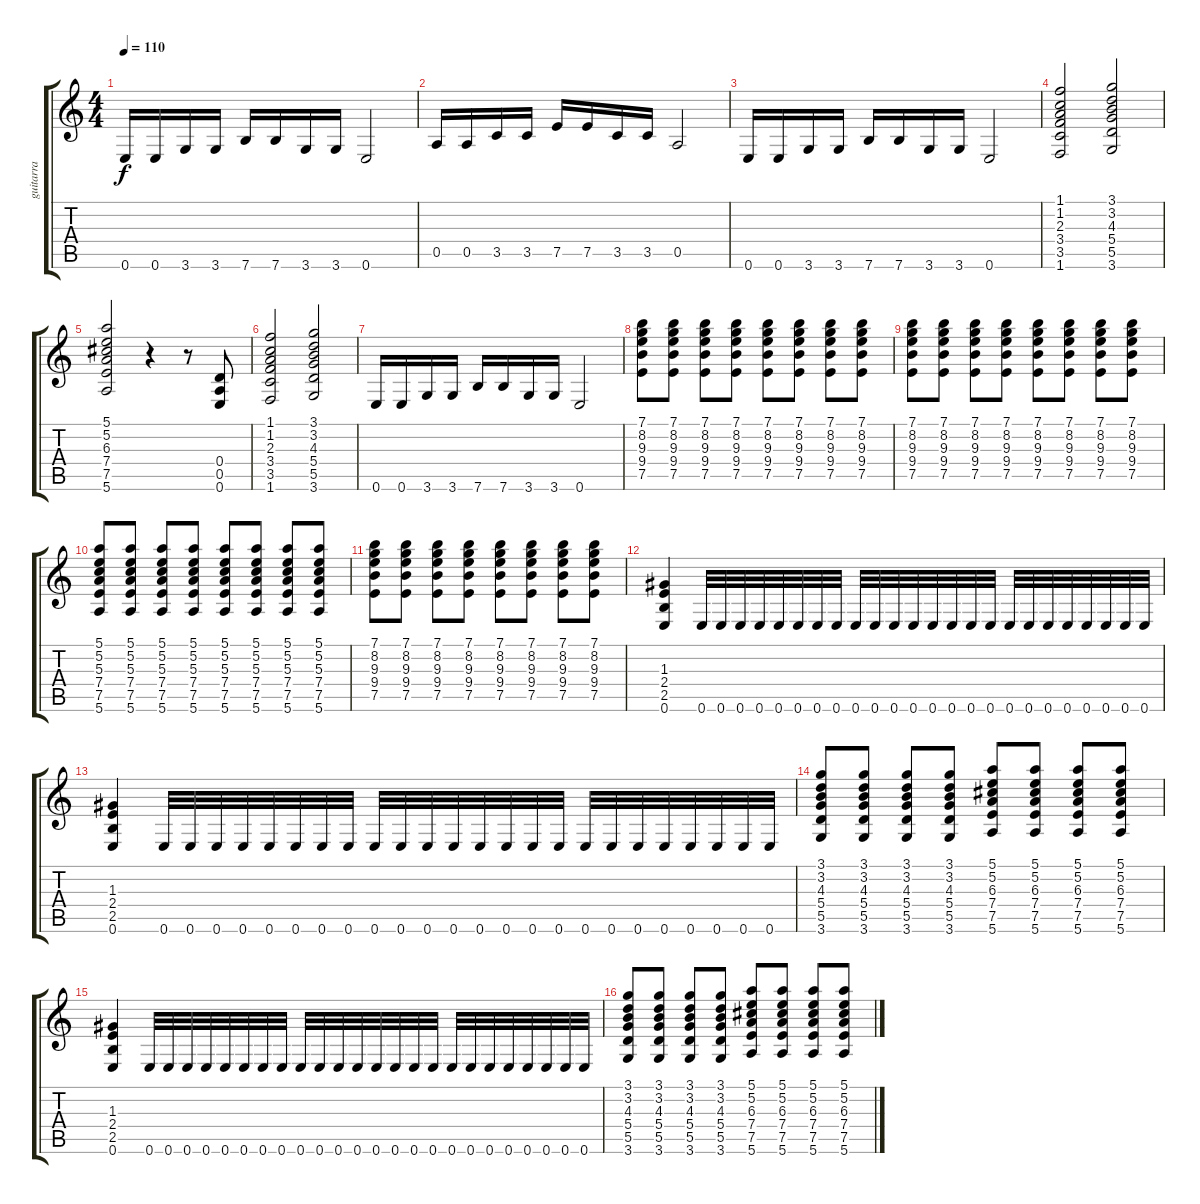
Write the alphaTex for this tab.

\track ("guitarra" "guitarra") {instrument overdrivenguitar}
\staff {score tabs}
\tuning (E4 B3 G3 D3 A2 E2) {hide}
\ts (4 4)
\tempo 110
\clef g2
\ks c
0.6.16{dy f} 0.6.16 3.6.16 3.6.16 7.6.16 7.6.16 3.6.16 3.6.16 0.6.2 |
0.5.16 0.5.16 3.5.16 3.5.16 7.5.16 7.5.16 3.5.16 3.5.16 0.5.2 |
0.6.16 0.6.16 3.6.16 3.6.16 7.6.16 7.6.16 3.6.16 3.6.16 0.6.2 |
(1.1 1.2 2.3 3.4 3.5 1.6).2 (3.1 3.2 4.3 5.4 5.5 3.6).2 |
(5.1 5.2 6.3 7.4 7.5 5.6).2 r.4 r.8 (0.4 0.5 0.6).8 |
(1.1 1.2 2.3 3.4 3.5 1.6).2 (3.1 3.2 4.3 5.4 5.5 3.6).2 |
0.6.16 0.6.16 3.6.16 3.6.16 7.6.16 7.6.16 3.6.16 3.6.16 0.6.2 |
(7.1 8.2 9.3 9.4 7.5).8 (7.1 8.2 9.3 9.4 7.5).8 (7.1 8.2 9.3 9.4 7.5).8 (7.1 8.2 9.3 9.4 7.5).8 (7.1 8.2 9.3 9.4 7.5).8 (7.1 8.2 9.3 9.4 7.5).8 (7.1 8.2 9.3 9.4 7.5).8 (7.1 8.2 9.3 9.4 7.5).8 |
(7.1 8.2 9.3 9.4 7.5).8 (7.1 8.2 9.3 9.4 7.5).8 (7.1 8.2 9.3 9.4 7.5).8 (7.1 8.2 9.3 9.4 7.5).8 (7.1 8.2 9.3 9.4 7.5).8 (7.1 8.2 9.3 9.4 7.5).8 (7.1 8.2 9.3 9.4 7.5).8 (7.1 8.2 9.3 9.4 7.5).8 |
(5.1 5.2 5.3 7.4 7.5 5.6).8 (5.1 5.2 5.3 7.4 7.5 5.6).8 (5.1 5.2 5.3 7.4 7.5 5.6).8 (5.1 5.2 5.3 7.4 7.5 5.6).8 (5.1 5.2 5.3 7.4 7.5 5.6).8 (5.1 5.2 5.3 7.4 7.5 5.6).8 (5.1 5.2 5.3 7.4 7.5 5.6).8 (5.1 5.2 5.3 7.4 7.5 5.6).8 |
(7.1 8.2 9.3 9.4 7.5).8 (7.1 8.2 9.3 9.4 7.5).8 (7.1 8.2 9.3 9.4 7.5).8 (7.1 8.2 9.3 9.4 7.5).8 (7.1 8.2 9.3 9.4 7.5).8 (7.1 8.2 9.3 9.4 7.5).8 (7.1 8.2 9.3 9.4 7.5).8 (7.1 8.2 9.3 9.4 7.5).8 |
(1.3 2.4 2.5 0.6).4 0.6.32 0.6.32 0.6.32 0.6.32 0.6.32 0.6.32 0.6.32 0.6.32 0.6.32 0.6.32 0.6.32 0.6.32 0.6.32 0.6.32 0.6.32 0.6.32 0.6.32 0.6.32 0.6.32 0.6.32 0.6.32 0.6.32 0.6.32 0.6.32 |
(1.3 2.4 2.5 0.6).4 0.6.32 0.6.32 0.6.32 0.6.32 0.6.32 0.6.32 0.6.32 0.6.32 0.6.32 0.6.32 0.6.32 0.6.32 0.6.32 0.6.32 0.6.32 0.6.32 0.6.32 0.6.32 0.6.32 0.6.32 0.6.32 0.6.32 0.6.32 0.6.32 |
(3.1 3.2 4.3 5.4 5.5 3.6).8 (3.1 3.2 4.3 5.4 5.5 3.6).8 (3.1 3.2 4.3 5.4 5.5 3.6).8 (3.1 3.2 4.3 5.4 5.5 3.6).8 (5.1 5.2 6.3 7.4 7.5 5.6).8 (5.1 5.2 6.3 7.4 7.5 5.6).8 (5.1 5.2 6.3 7.4 7.5 5.6).8 (5.1 5.2 6.3 7.4 7.5 5.6).8 |
(1.3 2.4 2.5 0.6).4 0.6.32 0.6.32 0.6.32 0.6.32 0.6.32 0.6.32 0.6.32 0.6.32 0.6.32 0.6.32 0.6.32 0.6.32 0.6.32 0.6.32 0.6.32 0.6.32 0.6.32 0.6.32 0.6.32 0.6.32 0.6.32 0.6.32 0.6.32 0.6.32 |
(3.1 3.2 4.3 5.4 5.5 3.6).8 (3.1 3.2 4.3 5.4 5.5 3.6).8 (3.1 3.2 4.3 5.4 5.5 3.6).8 (3.1 3.2 4.3 5.4 5.5 3.6).8 (5.1 5.2 6.3 7.4 7.5 5.6).8 (5.1 5.2 6.3 7.4 7.5 5.6).8 (5.1 5.2 6.3 7.4 7.5 5.6).8 (5.1 5.2 6.3 7.4 7.5 5.6).8
